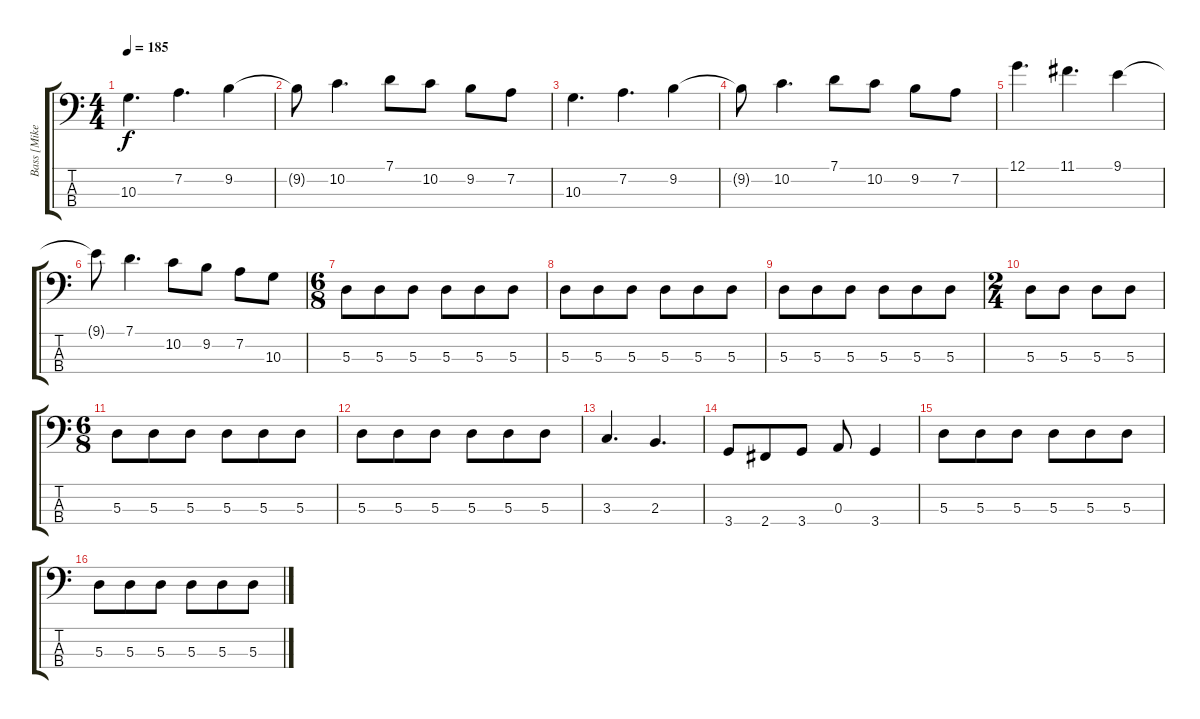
\track ("Bass [Mike]" "Bass [Mike") {instrument electricbassfinger}
\staff {score tabs}
\tuning (G2 D2 A1 E1) {hide}
\ts (4 4)
\tempo 185
\clef f4
\ks c
10.3.4{d dy f} 7.2.4{d} 9.2.4 |
9.2{t}.8 10.2.4{d} 7.1.8 10.2.8 9.2.8 7.2.8 |
10.3.4{d} 7.2.4{d} 9.2.4 |
9.2{t}.8 10.2.4{d} 7.1.8 10.2.8 9.2.8 7.2.8 |
12.1.4{d} 11.1.4{d} 9.1.4 |
9.1{t}.8 7.1.4{d} 10.2.8 9.2.8 7.2.8 10.3.8 |
\ts (6 8)
5.3.8 5.3.8 5.3.8 5.3.8 5.3.8 5.3.8 |
5.3.8 5.3.8 5.3.8 5.3.8 5.3.8 5.3.8 |
5.3.8 5.3.8 5.3.8 5.3.8 5.3.8 5.3.8 |
\ts (2 4)
5.3.8 5.3.8 5.3.8 5.3.8 |
\ts (6 8)
5.3.8 5.3.8 5.3.8 5.3.8 5.3.8 5.3.8 |
5.3.8 5.3.8 5.3.8 5.3.8 5.3.8 5.3.8 |
3.3.4{d} 2.3.4{d} |
3.4.8 2.4.8 3.4.8 0.3.8 3.4.4 |
5.3.8 5.3.8 5.3.8 5.3.8 5.3.8 5.3.8 |
5.3.8 5.3.8 5.3.8 5.3.8 5.3.8 5.3.8
